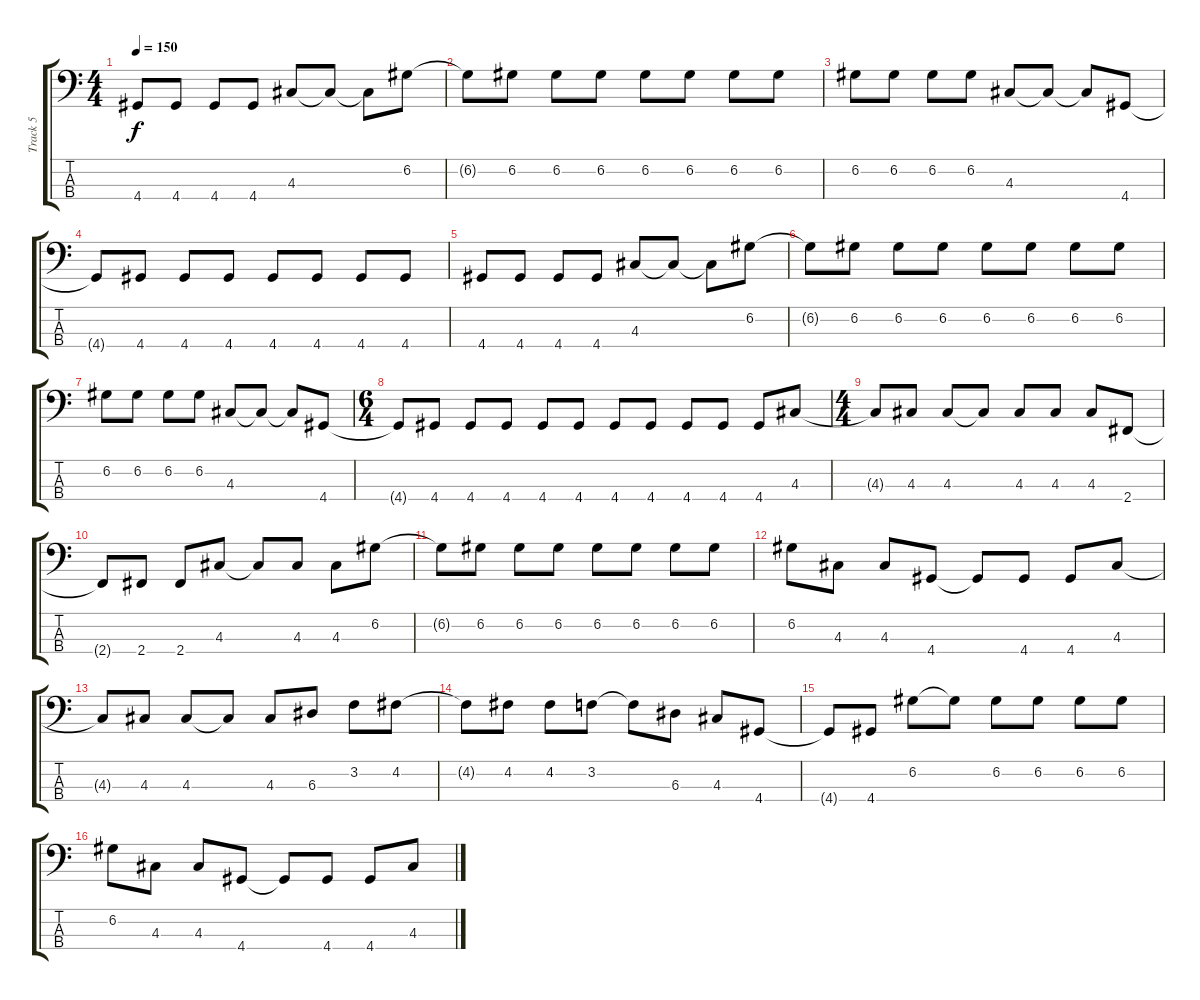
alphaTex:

\track ("Track 5" "Track 5") {instrument electricbasspick}
\staff {score tabs}
\tuning (G2 D2 A1 E1) {hide}
\ts (4 4)
\tempo 150
\clef f4
\ks c
4.4.8{dy f} 4.4.8 4.4.8 4.4.8 4.3.8 4.3{t}.8 4.3{t}.8 6.2.8 |
6.2{t}.8 6.2.8 6.2.8 6.2.8 6.2.8 6.2.8 6.2.8 6.2.8 |
6.2.8 6.2.8 6.2.8 6.2.8 4.3.8 4.3{t}.8 4.3{t}.8 4.4.8 |
4.4{t}.8 4.4.8 4.4.8 4.4.8 4.4.8 4.4.8 4.4.8 4.4.8 |
4.4.8 4.4.8 4.4.8 4.4.8 4.3.8 4.3{t}.8 4.3{t}.8 6.2.8 |
6.2{t}.8 6.2.8 6.2.8 6.2.8 6.2.8 6.2.8 6.2.8 6.2.8 |
6.2.8 6.2.8 6.2.8 6.2.8 4.3.8 4.3{t}.8 4.3{t}.8 4.4.8 |
\ts (6 4)
4.4{t}.8 4.4.8 4.4.8 4.4.8 4.4.8 4.4.8 4.4.8 4.4.8 4.4.8 4.4.8 4.4.8 4.3.8 |
\ts (4 4)
4.3{t}.8 4.3.8 4.3.8 4.3{t}.8 4.3.8 4.3.8 4.3.8 2.4.8 |
2.4{t}.8 2.4.8 2.4.8 4.3.8 4.3{t}.8 4.3.8 4.3.8 6.2.8 |
6.2{t}.8 6.2.8 6.2.8 6.2.8 6.2.8 6.2.8 6.2.8 6.2.8 |
6.2.8 4.3.8 4.3.8 4.4.8 4.4{t}.8 4.4.8 4.4.8 4.3.8 |
4.3{t}.8 4.3.8 4.3.8 4.3{t}.8 4.3.8 6.3.8 3.2.8 4.2.8 |
4.2{t}.8 4.2.8 4.2.8 3.2.8 3.2{t}.8 6.3.8 4.3.8 4.4.8 |
4.4{t}.8 4.4.8 6.2.8 6.2{t}.8 6.2.8 6.2.8 6.2.8 6.2.8 |
6.2.8 4.3.8 4.3.8 4.4.8 4.4{t}.8 4.4.8 4.4.8 4.3.8
